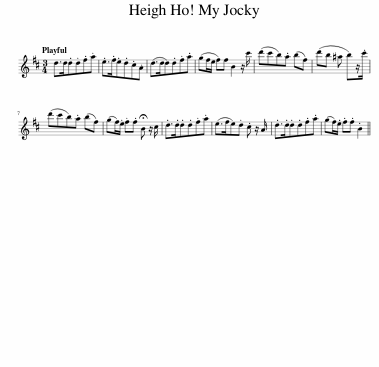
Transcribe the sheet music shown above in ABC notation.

X:1
L:1/8
Q:1/4=120
M:3/4
I:linebreak $
K:D
V:1 treble
V:1
 d>d.d.d.f.a | .e>.f.e.d.c.A | (d>dd).d.f.a | (gf/e/ f)f B2 z/ c'/ | (d'c'b).a (bf) | %5
 (d'b ^a b)z/.c'/ |$ (d'c'b).a (bf) | (gf/).e/ .f.f !fermata!B z/ c/ | .d>.d.d.d.f.a | (e>fe).d .c z/ A/ | %10
 .d>.d.d.d.f.a | (gf/).e/ .f.f .B2 || %12
